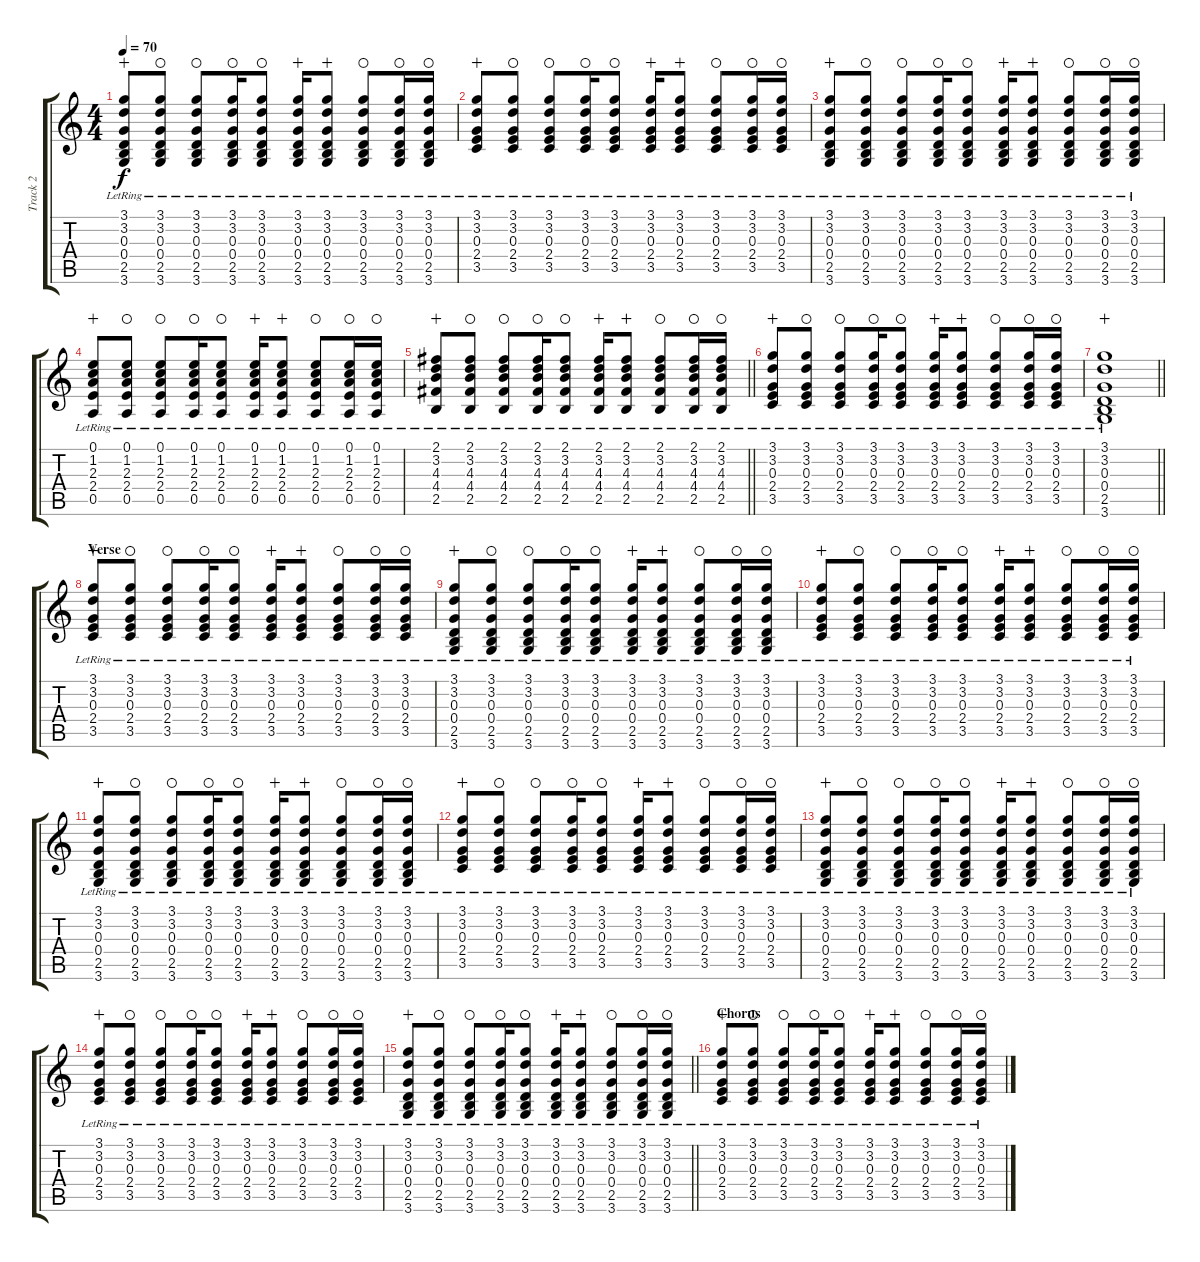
\track ("Track 2" "Track 2") {instrument electricguitarclean}
\staff {score tabs}
\tuning (E4 B3 G3 D3 A2 E2) {hide}
\ts (4 4)
\tempo 70
\clef g2
\ks c
(3.1{lr} 3.2{lr} 0.3{lr} 0.4{lr} 2.5{lr} 3.6{lr}).8{dy f wahc} (3.1{lr} 3.2{lr} 0.3{lr} 0.4{lr} 2.5{lr} 3.6{lr}).8{waho} (3.1{lr} 3.2{lr} 0.3{lr} 0.4{lr} 2.5{lr} 3.6{lr}).8{waho} (3.1{lr} 3.2{lr} 0.3{lr} 0.4{lr} 2.5{lr} 3.6{lr}).16{waho} (3.1{lr} 3.2{lr} 0.3{lr} 0.4{lr} 2.5{lr} 3.6{lr}).8{waho} (3.1{lr} 3.2{lr} 0.3{lr} 0.4{lr} 2.5{lr} 3.6{lr}).16{wahc} (3.1{lr} 3.2{lr} 0.3{lr} 0.4{lr} 2.5{lr} 3.6{lr}).8{wahc} (3.1{lr} 3.2{lr} 0.3{lr} 0.4{lr} 2.5{lr} 3.6{lr}).8{waho} (3.1{lr} 3.2{lr} 0.3{lr} 0.4{lr} 2.5{lr} 3.6{lr}).16{waho} (3.1{lr} 3.2{lr} 0.3{lr} 0.4{lr} 2.5{lr} 3.6{lr}).16{waho} |
(3.1{lr} 3.2{lr} 0.3{lr} 2.4{lr} 3.5{lr}).8{wahc} (3.1{lr} 3.2{lr} 0.3{lr} 2.4{lr} 3.5{lr}).8{waho} (3.1{lr} 3.2{lr} 0.3{lr} 2.4{lr} 3.5{lr}).8{waho} (3.1{lr} 3.2{lr} 0.3{lr} 2.4{lr} 3.5{lr}).16{waho} (3.1{lr} 3.2{lr} 0.3{lr} 2.4{lr} 3.5{lr}).8{waho} (3.1{lr} 3.2{lr} 0.3{lr} 2.4{lr} 3.5{lr}).16{wahc} (3.1{lr} 3.2{lr} 0.3{lr} 2.4{lr} 3.5{lr}).8{wahc} (3.1{lr} 3.2{lr} 0.3{lr} 2.4{lr} 3.5{lr}).8{waho} (3.1{lr} 3.2{lr} 0.3{lr} 2.4{lr} 3.5{lr}).16{waho} (3.1{lr} 3.2{lr} 0.3{lr} 2.4{lr} 3.5{lr}).16{waho} |
(3.1{lr} 3.2{lr} 0.3{lr} 0.4{lr} 2.5{lr} 3.6{lr}).8{wahc} (3.1{lr} 3.2{lr} 0.3{lr} 0.4{lr} 2.5{lr} 3.6{lr}).8{waho} (3.1{lr} 3.2{lr} 0.3{lr} 0.4{lr} 2.5{lr} 3.6{lr}).8{waho} (3.1{lr} 3.2{lr} 0.3{lr} 0.4{lr} 2.5{lr} 3.6{lr}).16{waho} (3.1{lr} 3.2{lr} 0.3{lr} 0.4{lr} 2.5{lr} 3.6{lr}).8{waho} (3.1{lr} 3.2{lr} 0.3{lr} 0.4{lr} 2.5{lr} 3.6{lr}).16{wahc} (3.1{lr} 3.2{lr} 0.3{lr} 0.4{lr} 2.5{lr} 3.6{lr}).8{wahc} (3.1{lr} 3.2{lr} 0.3{lr} 0.4{lr} 2.5{lr} 3.6{lr}).8{waho} (3.1{lr} 3.2{lr} 0.3{lr} 0.4{lr} 2.5{lr} 3.6{lr}).16{waho} (3.1{lr} 3.2{lr} 0.3{lr} 0.4{lr} 2.5{lr} 3.6{lr}).16{waho} |
(0.1{lr} 1.2{lr} 2.3{lr} 2.4{lr} 0.5{lr}).8{wahc} (0.1{lr} 1.2{lr} 2.3{lr} 2.4{lr} 0.5{lr}).8{waho} (0.1{lr} 1.2{lr} 2.3{lr} 2.4{lr} 0.5{lr}).8{waho} (0.1{lr} 1.2{lr} 2.3{lr} 2.4{lr} 0.5{lr}).16{waho} (0.1{lr} 1.2{lr} 2.3{lr} 2.4{lr} 0.5{lr}).8{waho} (0.1{lr} 1.2{lr} 2.3{lr} 2.4{lr} 0.5{lr}).16{wahc} (0.1{lr} 1.2{lr} 2.3{lr} 2.4{lr} 0.5{lr}).8{wahc} (0.1{lr} 1.2{lr} 2.3{lr} 2.4{lr} 0.5{lr}).8{waho} (0.1{lr} 1.2{lr} 2.3{lr} 2.4{lr} 0.5{lr}).16{waho} (0.1{lr} 1.2{lr} 2.3{lr} 2.4{lr} 0.5{lr}).16{waho} |
\barLineRight lightlight
(2.1{lr} 3.2{lr} 4.3{lr} 4.4{lr} 2.5{lr}).8{wahc} (2.1{lr} 3.2{lr} 4.3{lr} 4.4{lr} 2.5{lr}).8{waho} (2.1{lr} 3.2{lr} 4.3{lr} 4.4{lr} 2.5{lr}).8{waho} (2.1{lr} 3.2{lr} 4.3{lr} 4.4{lr} 2.5{lr}).16{waho} (2.1{lr} 3.2{lr} 4.3{lr} 4.4{lr} 2.5{lr}).8{waho} (2.1{lr} 3.2{lr} 4.3{lr} 4.4{lr} 2.5{lr}).16{wahc} (2.1{lr} 3.2{lr} 4.3{lr} 4.4{lr} 2.5{lr}).8{wahc} (2.1{lr} 3.2{lr} 4.3{lr} 4.4{lr} 2.5{lr}).8{waho} (2.1{lr} 3.2{lr} 4.3{lr} 4.4{lr} 2.5{lr}).16{waho} (2.1{lr} 3.2{lr} 4.3{lr} 4.4{lr} 2.5{lr}).16{waho} |
(3.1{lr} 3.2{lr} 0.3{lr} 2.4{lr} 3.5{lr}).8{wahc} (3.1{lr} 3.2{lr} 0.3{lr} 2.4{lr} 3.5{lr}).8{waho} (3.1{lr} 3.2{lr} 0.3{lr} 2.4{lr} 3.5{lr}).8{waho} (3.1{lr} 3.2{lr} 0.3{lr} 2.4{lr} 3.5{lr}).16{waho} (3.1{lr} 3.2{lr} 0.3{lr} 2.4{lr} 3.5{lr}).8{waho} (3.1{lr} 3.2{lr} 0.3{lr} 2.4{lr} 3.5{lr}).16{wahc} (3.1{lr} 3.2{lr} 0.3{lr} 2.4{lr} 3.5{lr}).8{wahc} (3.1{lr} 3.2{lr} 0.3{lr} 2.4{lr} 3.5{lr}).8{waho} (3.1{lr} 3.2{lr} 0.3{lr} 2.4{lr} 3.5{lr}).16{waho} (3.1{lr} 3.2{lr} 0.3{lr} 2.4{lr} 3.5{lr}).16{waho} |
\barLineRight lightlight
(3.1{lr} 3.2{lr} 0.3{lr} 0.4{lr} 2.5{lr} 3.6{lr}).1{wahc} |
\section ("" "Verse")
(3.1{lr} 3.2{lr} 0.3{lr} 2.4{lr} 3.5{lr}).8{wahc} (3.1{lr} 3.2{lr} 0.3{lr} 2.4{lr} 3.5{lr}).8{waho} (3.1{lr} 3.2{lr} 0.3{lr} 2.4{lr} 3.5{lr}).8{waho} (3.1{lr} 3.2{lr} 0.3{lr} 2.4{lr} 3.5{lr}).16{waho} (3.1{lr} 3.2{lr} 0.3{lr} 2.4{lr} 3.5{lr}).8{waho} (3.1{lr} 3.2{lr} 0.3{lr} 2.4{lr} 3.5{lr}).16{wahc} (3.1{lr} 3.2{lr} 0.3{lr} 2.4{lr} 3.5{lr}).8{wahc} (3.1{lr} 3.2{lr} 0.3{lr} 2.4{lr} 3.5{lr}).8{waho} (3.1{lr} 3.2{lr} 0.3{lr} 2.4{lr} 3.5{lr}).16{waho} (3.1{lr} 3.2{lr} 0.3{lr} 2.4{lr} 3.5{lr}).16{waho} |
(3.1{lr} 3.2{lr} 0.3{lr} 0.4{lr} 2.5{lr} 3.6{lr}).8{wahc} (3.1{lr} 3.2{lr} 0.3{lr} 0.4{lr} 2.5{lr} 3.6{lr}).8{waho} (3.1{lr} 3.2{lr} 0.3{lr} 0.4{lr} 2.5{lr} 3.6{lr}).8{waho} (3.1{lr} 3.2{lr} 0.3{lr} 0.4{lr} 2.5{lr} 3.6{lr}).16{waho} (3.1{lr} 3.2{lr} 0.3{lr} 0.4{lr} 2.5{lr} 3.6{lr}).8{waho} (3.1{lr} 3.2{lr} 0.3{lr} 0.4{lr} 2.5{lr} 3.6{lr}).16{wahc} (3.1{lr} 3.2{lr} 0.3{lr} 0.4{lr} 2.5{lr} 3.6{lr}).8{wahc} (3.1{lr} 3.2{lr} 0.3{lr} 0.4{lr} 2.5{lr} 3.6{lr}).8{waho} (3.1{lr} 3.2{lr} 0.3{lr} 0.4{lr} 2.5{lr} 3.6{lr}).16{waho} (3.1{lr} 3.2{lr} 0.3{lr} 0.4{lr} 2.5{lr} 3.6{lr}).16{waho} |
(3.1{lr} 3.2{lr} 0.3{lr} 2.4{lr} 3.5{lr}).8{wahc} (3.1{lr} 3.2{lr} 0.3{lr} 2.4{lr} 3.5{lr}).8{waho} (3.1{lr} 3.2{lr} 0.3{lr} 2.4{lr} 3.5{lr}).8{waho} (3.1{lr} 3.2{lr} 0.3{lr} 2.4{lr} 3.5{lr}).16{waho} (3.1{lr} 3.2{lr} 0.3{lr} 2.4{lr} 3.5{lr}).8{waho} (3.1{lr} 3.2{lr} 0.3{lr} 2.4{lr} 3.5{lr}).16{wahc} (3.1{lr} 3.2{lr} 0.3{lr} 2.4{lr} 3.5{lr}).8{wahc} (3.1{lr} 3.2{lr} 0.3{lr} 2.4{lr} 3.5{lr}).8{waho} (3.1{lr} 3.2{lr} 0.3{lr} 2.4{lr} 3.5{lr}).16{waho} (3.1{lr} 3.2{lr} 0.3{lr} 2.4{lr} 3.5{lr}).16{waho} |
(3.1{lr} 3.2{lr} 0.3{lr} 0.4{lr} 2.5{lr} 3.6{lr}).8{wahc} (3.1{lr} 3.2{lr} 0.3{lr} 0.4{lr} 2.5{lr} 3.6{lr}).8{waho} (3.1{lr} 3.2{lr} 0.3{lr} 0.4{lr} 2.5{lr} 3.6{lr}).8{waho} (3.1{lr} 3.2{lr} 0.3{lr} 0.4{lr} 2.5{lr} 3.6{lr}).16{waho} (3.1{lr} 3.2{lr} 0.3{lr} 0.4{lr} 2.5{lr} 3.6{lr}).8{waho} (3.1{lr} 3.2{lr} 0.3{lr} 0.4{lr} 2.5{lr} 3.6{lr}).16{wahc} (3.1{lr} 3.2{lr} 0.3{lr} 0.4{lr} 2.5{lr} 3.6{lr}).8{wahc} (3.1{lr} 3.2{lr} 0.3{lr} 0.4{lr} 2.5{lr} 3.6{lr}).8{waho} (3.1{lr} 3.2{lr} 0.3{lr} 0.4{lr} 2.5{lr} 3.6{lr}).16{waho} (3.1{lr} 3.2{lr} 0.3{lr} 0.4{lr} 2.5{lr} 3.6{lr}).16{waho} |
(3.1{lr} 3.2{lr} 0.3{lr} 2.4{lr} 3.5{lr}).8{wahc} (3.1{lr} 3.2{lr} 0.3{lr} 2.4{lr} 3.5{lr}).8{waho} (3.1{lr} 3.2{lr} 0.3{lr} 2.4{lr} 3.5{lr}).8{waho} (3.1{lr} 3.2{lr} 0.3{lr} 2.4{lr} 3.5{lr}).16{waho} (3.1{lr} 3.2{lr} 0.3{lr} 2.4{lr} 3.5{lr}).8{waho} (3.1{lr} 3.2{lr} 0.3{lr} 2.4{lr} 3.5{lr}).16{wahc} (3.1{lr} 3.2{lr} 0.3{lr} 2.4{lr} 3.5{lr}).8{wahc} (3.1{lr} 3.2{lr} 0.3{lr} 2.4{lr} 3.5{lr}).8{waho} (3.1{lr} 3.2{lr} 0.3{lr} 2.4{lr} 3.5{lr}).16{waho} (3.1{lr} 3.2{lr} 0.3{lr} 2.4{lr} 3.5{lr}).16{waho} |
(3.1{lr} 3.2{lr} 0.3{lr} 0.4{lr} 2.5{lr} 3.6{lr}).8{wahc} (3.1{lr} 3.2{lr} 0.3{lr} 0.4{lr} 2.5{lr} 3.6{lr}).8{waho} (3.1{lr} 3.2{lr} 0.3{lr} 0.4{lr} 2.5{lr} 3.6{lr}).8{waho} (3.1{lr} 3.2{lr} 0.3{lr} 0.4{lr} 2.5{lr} 3.6{lr}).16{waho} (3.1{lr} 3.2{lr} 0.3{lr} 0.4{lr} 2.5{lr} 3.6{lr}).8{waho} (3.1{lr} 3.2{lr} 0.3{lr} 0.4{lr} 2.5{lr} 3.6{lr}).16{wahc} (3.1{lr} 3.2{lr} 0.3{lr} 0.4{lr} 2.5{lr} 3.6{lr}).8{wahc} (3.1{lr} 3.2{lr} 0.3{lr} 0.4{lr} 2.5{lr} 3.6{lr}).8{waho} (3.1{lr} 3.2{lr} 0.3{lr} 0.4{lr} 2.5{lr} 3.6{lr}).16{waho} (3.1{lr} 3.2{lr} 0.3{lr} 0.4{lr} 2.5{lr} 3.6{lr}).16{waho} |
(3.1{lr} 3.2{lr} 0.3{lr} 2.4{lr} 3.5{lr}).8{wahc} (3.1{lr} 3.2{lr} 0.3{lr} 2.4{lr} 3.5{lr}).8{waho} (3.1{lr} 3.2{lr} 0.3{lr} 2.4{lr} 3.5{lr}).8{waho} (3.1{lr} 3.2{lr} 0.3{lr} 2.4{lr} 3.5{lr}).16{waho} (3.1{lr} 3.2{lr} 0.3{lr} 2.4{lr} 3.5{lr}).8{waho} (3.1{lr} 3.2{lr} 0.3{lr} 2.4{lr} 3.5{lr}).16{wahc} (3.1{lr} 3.2{lr} 0.3{lr} 2.4{lr} 3.5{lr}).8{wahc} (3.1{lr} 3.2{lr} 0.3{lr} 2.4{lr} 3.5{lr}).8{waho} (3.1{lr} 3.2{lr} 0.3{lr} 2.4{lr} 3.5{lr}).16{waho} (3.1{lr} 3.2{lr} 0.3{lr} 2.4{lr} 3.5{lr}).16{waho} |
\barLineRight lightlight
(3.1{lr} 3.2{lr} 0.3{lr} 0.4{lr} 2.5{lr} 3.6{lr}).8{wahc} (3.1{lr} 3.2{lr} 0.3{lr} 0.4{lr} 2.5{lr} 3.6{lr}).8{waho} (3.1{lr} 3.2{lr} 0.3{lr} 0.4{lr} 2.5{lr} 3.6{lr}).8{waho} (3.1{lr} 3.2{lr} 0.3{lr} 0.4{lr} 2.5{lr} 3.6{lr}).16{waho} (3.1{lr} 3.2{lr} 0.3{lr} 0.4{lr} 2.5{lr} 3.6{lr}).8{waho} (3.1{lr} 3.2{lr} 0.3{lr} 0.4{lr} 2.5{lr} 3.6{lr}).16{wahc} (3.1{lr} 3.2{lr} 0.3{lr} 0.4{lr} 2.5{lr} 3.6{lr}).8{wahc} (3.1{lr} 3.2{lr} 0.3{lr} 0.4{lr} 2.5{lr} 3.6{lr}).8{waho} (3.1{lr} 3.2{lr} 0.3{lr} 0.4{lr} 2.5{lr} 3.6{lr}).16{waho} (3.1{lr} 3.2{lr} 0.3{lr} 0.4{lr} 2.5{lr} 3.6{lr}).16{waho} |
\section ("" "Chorus")
(3.1{lr} 3.2{lr} 0.3{lr} 2.4{lr} 3.5{lr}).8{wahc} (3.1{lr} 3.2{lr} 0.3{lr} 2.4{lr} 3.5{lr}).8{waho} (3.1{lr} 3.2{lr} 0.3{lr} 2.4{lr} 3.5{lr}).8{waho} (3.1{lr} 3.2{lr} 0.3{lr} 2.4{lr} 3.5{lr}).16{waho} (3.1{lr} 3.2{lr} 0.3{lr} 2.4{lr} 3.5{lr}).8{waho} (3.1{lr} 3.2{lr} 0.3{lr} 2.4{lr} 3.5{lr}).16{wahc} (3.1{lr} 3.2{lr} 0.3{lr} 2.4{lr} 3.5{lr}).8{wahc} (3.1{lr} 3.2{lr} 0.3{lr} 2.4{lr} 3.5{lr}).8{waho} (3.1{lr} 3.2{lr} 0.3{lr} 2.4{lr} 3.5{lr}).16{waho} (3.1{lr} 3.2{lr} 0.3{lr} 2.4{lr} 3.5{lr}).16{waho}
